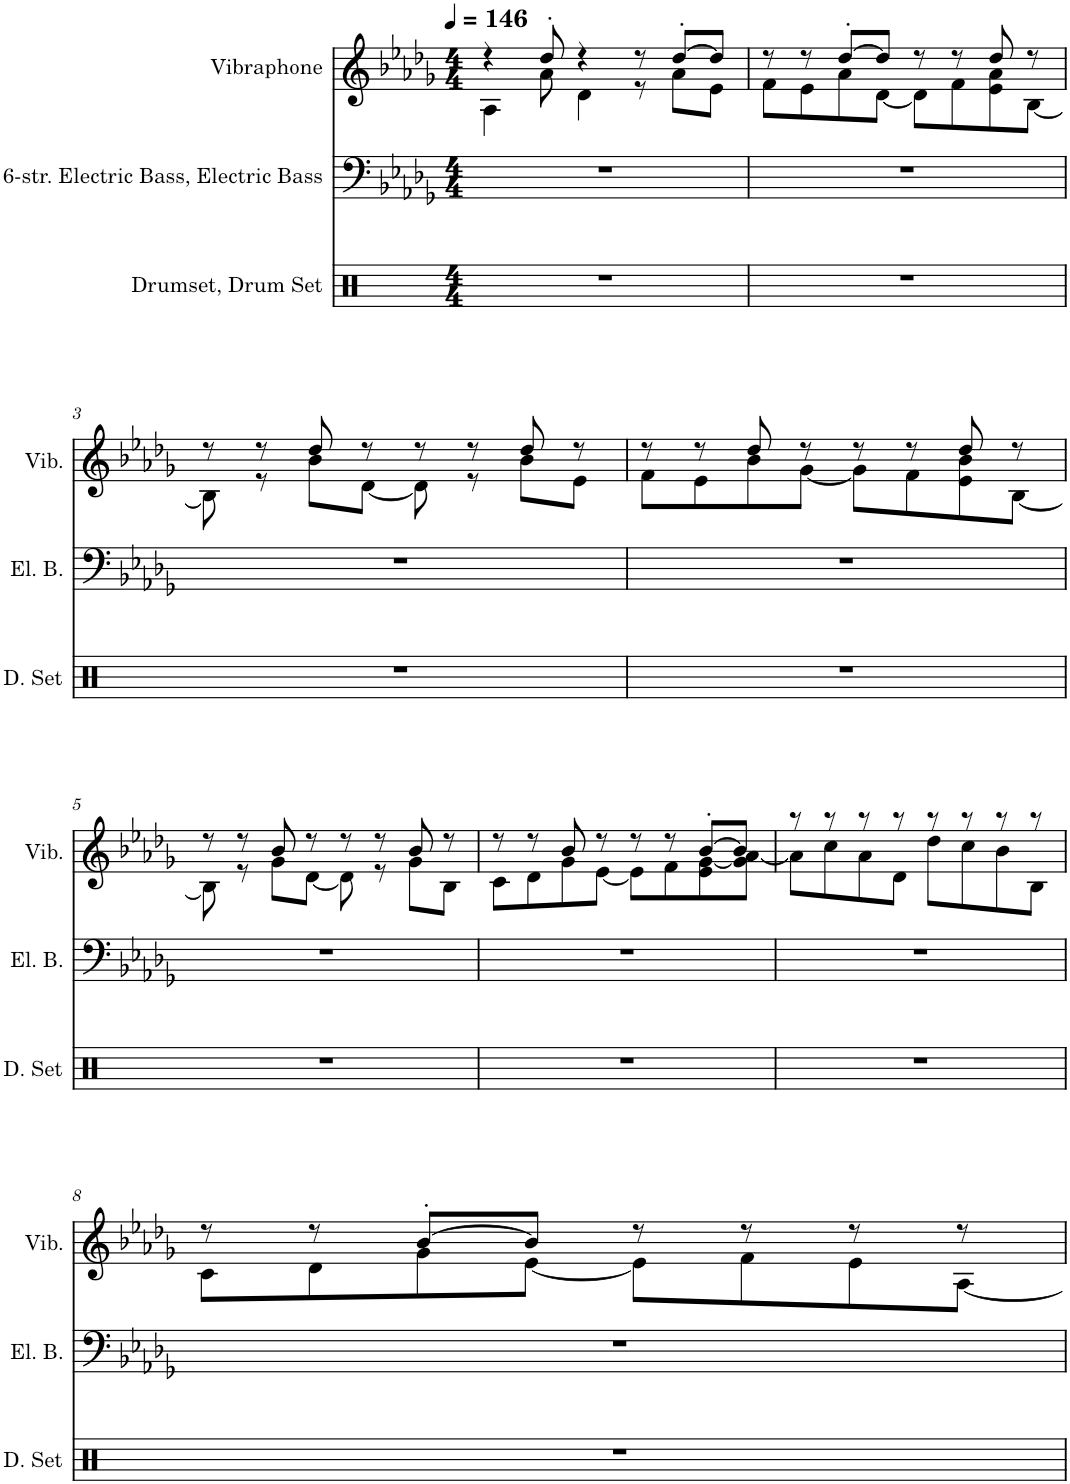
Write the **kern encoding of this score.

**kern	**kern	**kern
*part3	*part2	*part1
*staff3	*staff2	*staff1
*I"Drumset, Drum Set	*I"6-str. Electric Bass, Electric Bass	*I"Vibraphone
*I'D. Set	*I'El. B.	*I'Vib.
*clefX	*clefF4	*clefG2
*	*Trd7c12	*
*k[]	*k[b-e-a-d-g-]	*k[b-e-a-d-g-]
*M4/4	*M4/4	*M4/4
*MM146	*MM146	*MM146
=1	=1	=1
*	*	*^
1r	1r	4r	4A-\
.	.	8dd-'/	8a-\
.	.	4r	4d-\
.	.	8r	8r
.	.	[8dd-'/L	8a-\L
.	.	8dd-/J]	8e-\J
=2	=2	=2	=2
1r	1r	8r	8f\L
.	.	8r	8e-\
.	.	[8dd-'/L	8a-\
.	.	8dd-/J]	[8d-\J
.	.	8r	8d-\L]
.	.	8r	8f\
.	.	8dd-/	8e-\ 8a-\
.	.	8r	[8B-\J
!!LO:LB:g=z	!!
=3	=3	=3	=3
1r	1r	8r	8B-\]
.	.	8r	8r
.	.	8dd-/	8b-\L
.	.	8r	[8d-\J
.	.	8r	8d-\]
.	.	8r	8r
.	.	8dd-/	8b-\L
.	.	8r	8e-\J
=4	=4	=4	=4
1r	1r	8r	8f\L
.	.	8r	8e-\
.	.	8dd-/	8b-\
.	.	8r	[8g-\J
.	.	8r	8g-\L]
.	.	8r	8f\
.	.	8dd-/	8e-\ 8b-\
.	.	8r	[8B-\J
!!LO:LB:g=z	!!
=5	=5	=5	=5
1r	1r	8r	8B-\]
.	.	8r	8r
.	.	8b-/	8g-\L
.	.	8r	[8d-\J
.	.	8r	8d-\]
.	.	8r	8r
.	.	8b-/	8g-\L
.	.	8r	8B-\J
=6	=6	=6	=6
1r	1r	8r	8c\L
.	.	8r	8d-\
.	.	8b-/	8g-\
.	.	8r	[8e-\J
.	.	8r	8e-\L]
.	.	8r	8f\
.	.	[8b-'/L	8e-\ [8g-\
.	.	8b-/J]	8g-\] [8a-\J
=7	=7	=7	=7
1r	1r	8r	8a-\L]
.	.	8r	8cc\
.	.	8r	8a-\
.	.	8r	8d-\J
.	.	8r	8dd-\L
.	.	8r	8cc\
.	.	8r	8b-\
.	.	8r	8B-\J
!!LO:LB:g=z	!!
=8	=8	=8	=8
1r	1r	8r	8c\L
.	.	8r	8d-\
.	.	[8b-'/L	8g-\
.	.	8b-/J]	[8e-\J
.	.	8r	8e-\L]
.	.	8r	8f\
.	.	8r	8e-\
.	.	8r	[8A-\J
*	*	*v	*v
=	=	=
*-	*-	*-
